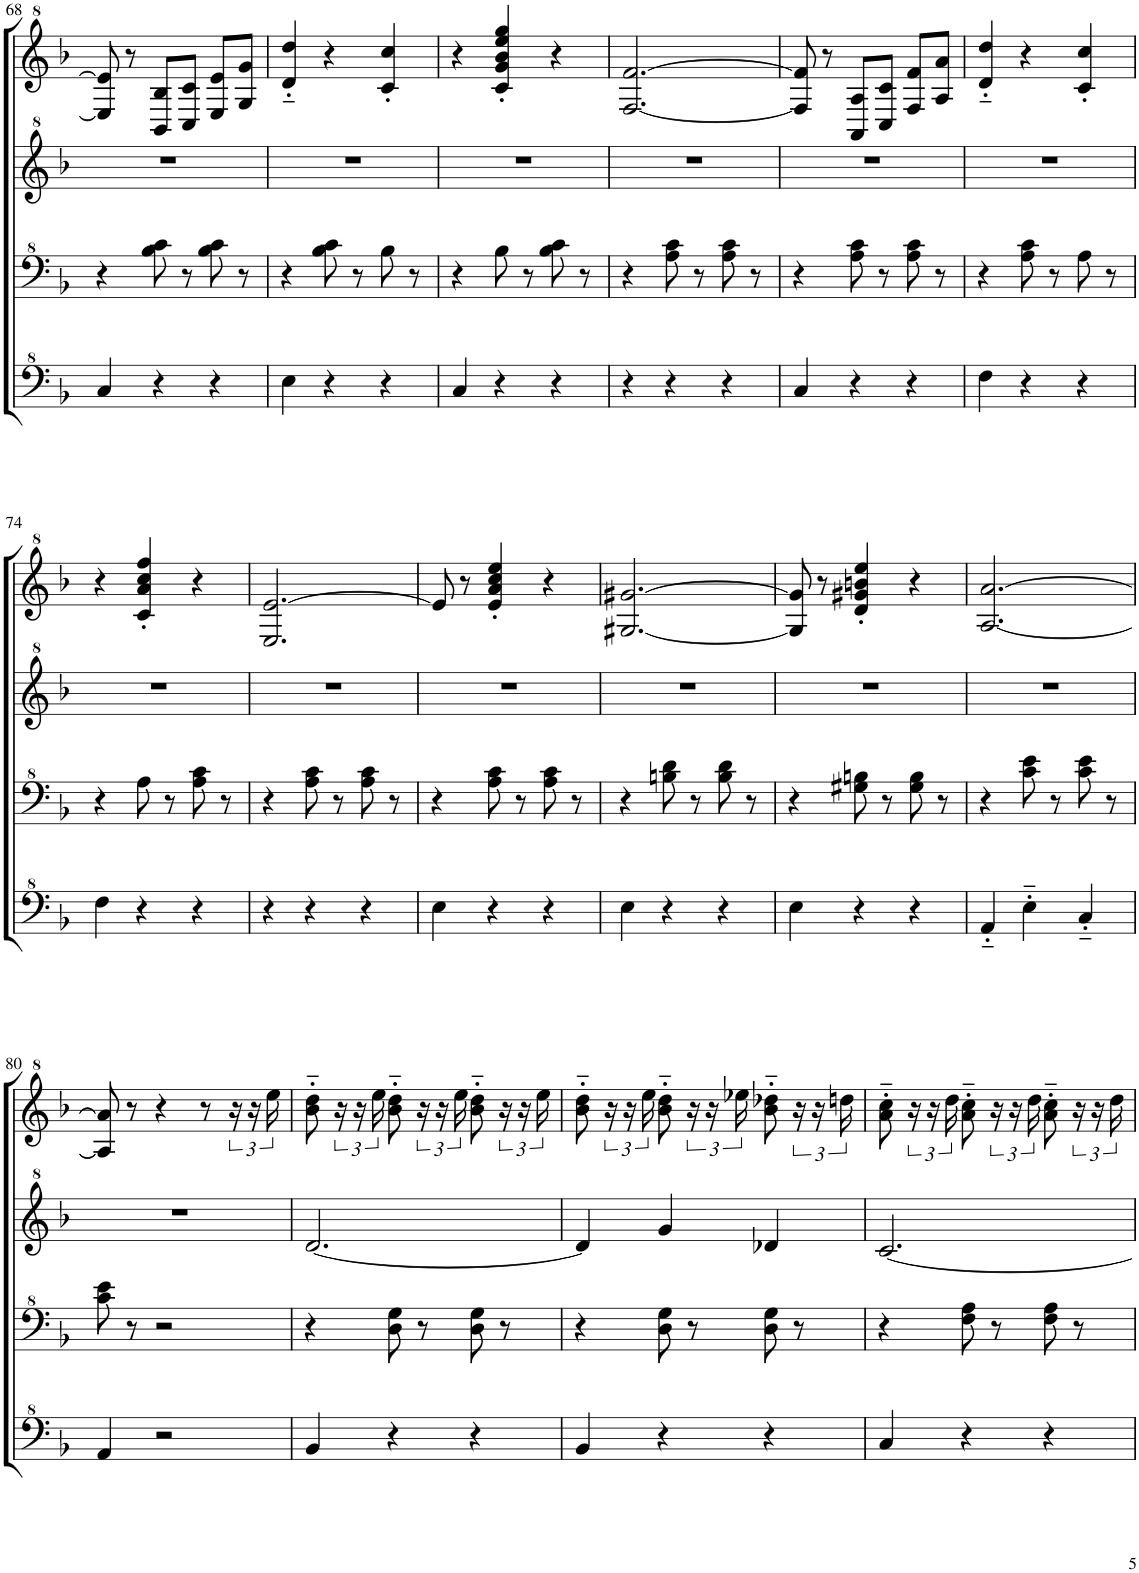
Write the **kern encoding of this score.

**kern	**kern	**kern	**kern
*part1	*part1	*part1	*part1
*staff4	*staff3	*staff2	*staff1
*I"Model III	*	*	*
!!LO:PB:g=z
*clefF^4	*clefF^4	*clefG^2	*clefG^2
*k[b-]	*k[b-]	*k[b-]	*k[b-]
*M3/4	*M3/4	*M3/4	*M3/4
=68	=68	=68	=68
4c/	4r	2.r	8e/] 8ee/]
.	.	.	8r
4r	8b-\ 8cc\	.	8B-/ 8b-/L
.	8r	.	8c/ 8cc/J
4r	8b-\ 8cc\	.	8e/ 8ee/L
.	8r	.	8g/ 8gg/J
=69	=69	=69	=69
4e\	4r	2.r	4dd/'~ 4ddd/'~
4r	8b-\ 8cc\	.	4r
.	8r	.	.
4r	8b-\	.	4cc/' 4ccc/'
.	8r	.	.
=70	=70	=70	=70
4c/	4r	2.r	4r
4r	8b-\	.	4cc/' 4gg/' 4bb-/' 4eee/' 4ggg/'
.	8r	.	.
4r	8b-\ 8cc\	.	4r
.	8r	.	.
=71	=71	=71	=71
4r	4r	2.r	[2.f/ [2.ff/
4r	8a\ 8cc\	.	.
.	8r	.	.
4r	8a\ 8cc\	.	.
.	8r	.	.
=72	=72	=72	=72
4c/	4r	2.r	8f/] 8ff/]
.	.	.	8r
4r	8a\ 8cc\	.	8A/ 8a/L
.	8r	.	8c/ 8cc/J
4r	8a\ 8cc\	.	8f/ 8ff/L
.	8r	.	8a/ 8aa/J
=73	=73	=73	=73
4f\	4r	2.r	4dd/'~ 4ddd/'~
4r	8a\ 8cc\	.	4r
.	8r	.	.
4r	8a\	.	4cc/' 4ccc/'
.	8r	.	.
!!LO:LB:g=z
=74	=74	=74	=74
4f\	4r	2.r	4r
4r	8a\	.	4cc/' 4aa/' 4ccc/' 4fff/'
.	8r	.	.
4r	8a\ 8cc\	.	4r
.	8r	.	.
=75	=75	=75	=75
4r	4r	2.r	2.e/ [2.ee/
4r	8a\ 8cc\	.	.
.	8r	.	.
4r	8a\ 8cc\	.	.
.	8r	.	.
=76	=76	=76	=76
4e\	4r	2.r	8ee/]
.	.	.	8r
4r	8a\ 8cc\	.	4ee/' 4aa/' 4ccc/' 4eee/'
.	8r	.	.
4r	8a\ 8cc\	.	4r
.	8r	.	.
=77	=77	=77	=77
4e\	4r	2.r	[2.g#X/ [2.gg#X/
4r	8bn\ 8dd\	.	.
.	8r	.	.
4r	8b\ 8dd\	.	.
.	8r	.	.
=78	=78	=78	=78
4e\	4r	2.r	8g#/] 8gg#/]
.	.	.	8r
4r	8g#X\ 8bn\	.	4dd/' 4gg#X/' 4bbn/' 4eee/'
.	8r	.	.
4r	8g#\ 8b\	.	4r
.	8r	.	.
=79	=79	=79	=79
4A'~/	4r	2.r	[2.a/ [2.aa/
4e'~\	8cc\ 8ee\	.	.
.	8r	.	.
4c'~/	8cc\ 8ee\	.	.
.	8r	.	.
!!LO:LB:g=z
=80	=80	=80	=80
4A/	8cc\ 8ee\	2.r	8a/] 8aa/]
.	8r	.	8r
2r	2r	.	4r
.	.	.	8r
.	.	.	24r
.	.	.	24r
.	.	.	24eee\
=81	=81	=81	=81
4B-/	4r	[2.dd/	8bb-\'~ 8ddd\'~
.	.	.	24r
.	.	.	24r
.	.	.	24eee\
4r	8d\ 8g\	.	8bb-\'~ 8ddd\'~
.	8r	.	24r
.	.	.	24r
.	.	.	24eee\
4r	8d\ 8g\	.	8bb-\'~ 8ddd\'~
.	8r	.	24r
.	.	.	24r
.	.	.	24eee\
=82	=82	=82	=82
4B-/	4r	4dd/]	8bb-\'~ 8ddd\'~
.	.	.	24r
.	.	.	24r
.	.	.	24eee\
4r	8d\ 8g\	4gg/	8bb-\'~ 8ddd\'~
.	8r	.	24r
.	.	.	24r
.	.	.	24eee-X\
4r	8d\ 8g\	4dd-X/	8bb-\'~ 8ddd-X\'~
.	8r	.	24r
.	.	.	24r
.	.	.	24dddn\
=83	=83	=83	=83
4c/	4r	[2.cc/	8aa\'~ 8ccc\'~
.	.	.	24r
.	.	.	24r
.	.	.	24ddd\
4r	8f\ 8a\	.	8aa\'~ 8ccc\'~
.	8r	.	24r
.	.	.	24r
.	.	.	24ddd\
4r	8f\ 8a\	.	8aa\'~ 8ccc\'~
.	8r	.	24r
.	.	.	24r
.	.	.	24ddd\
=	=	=	=
*-	*-	*-	*-
